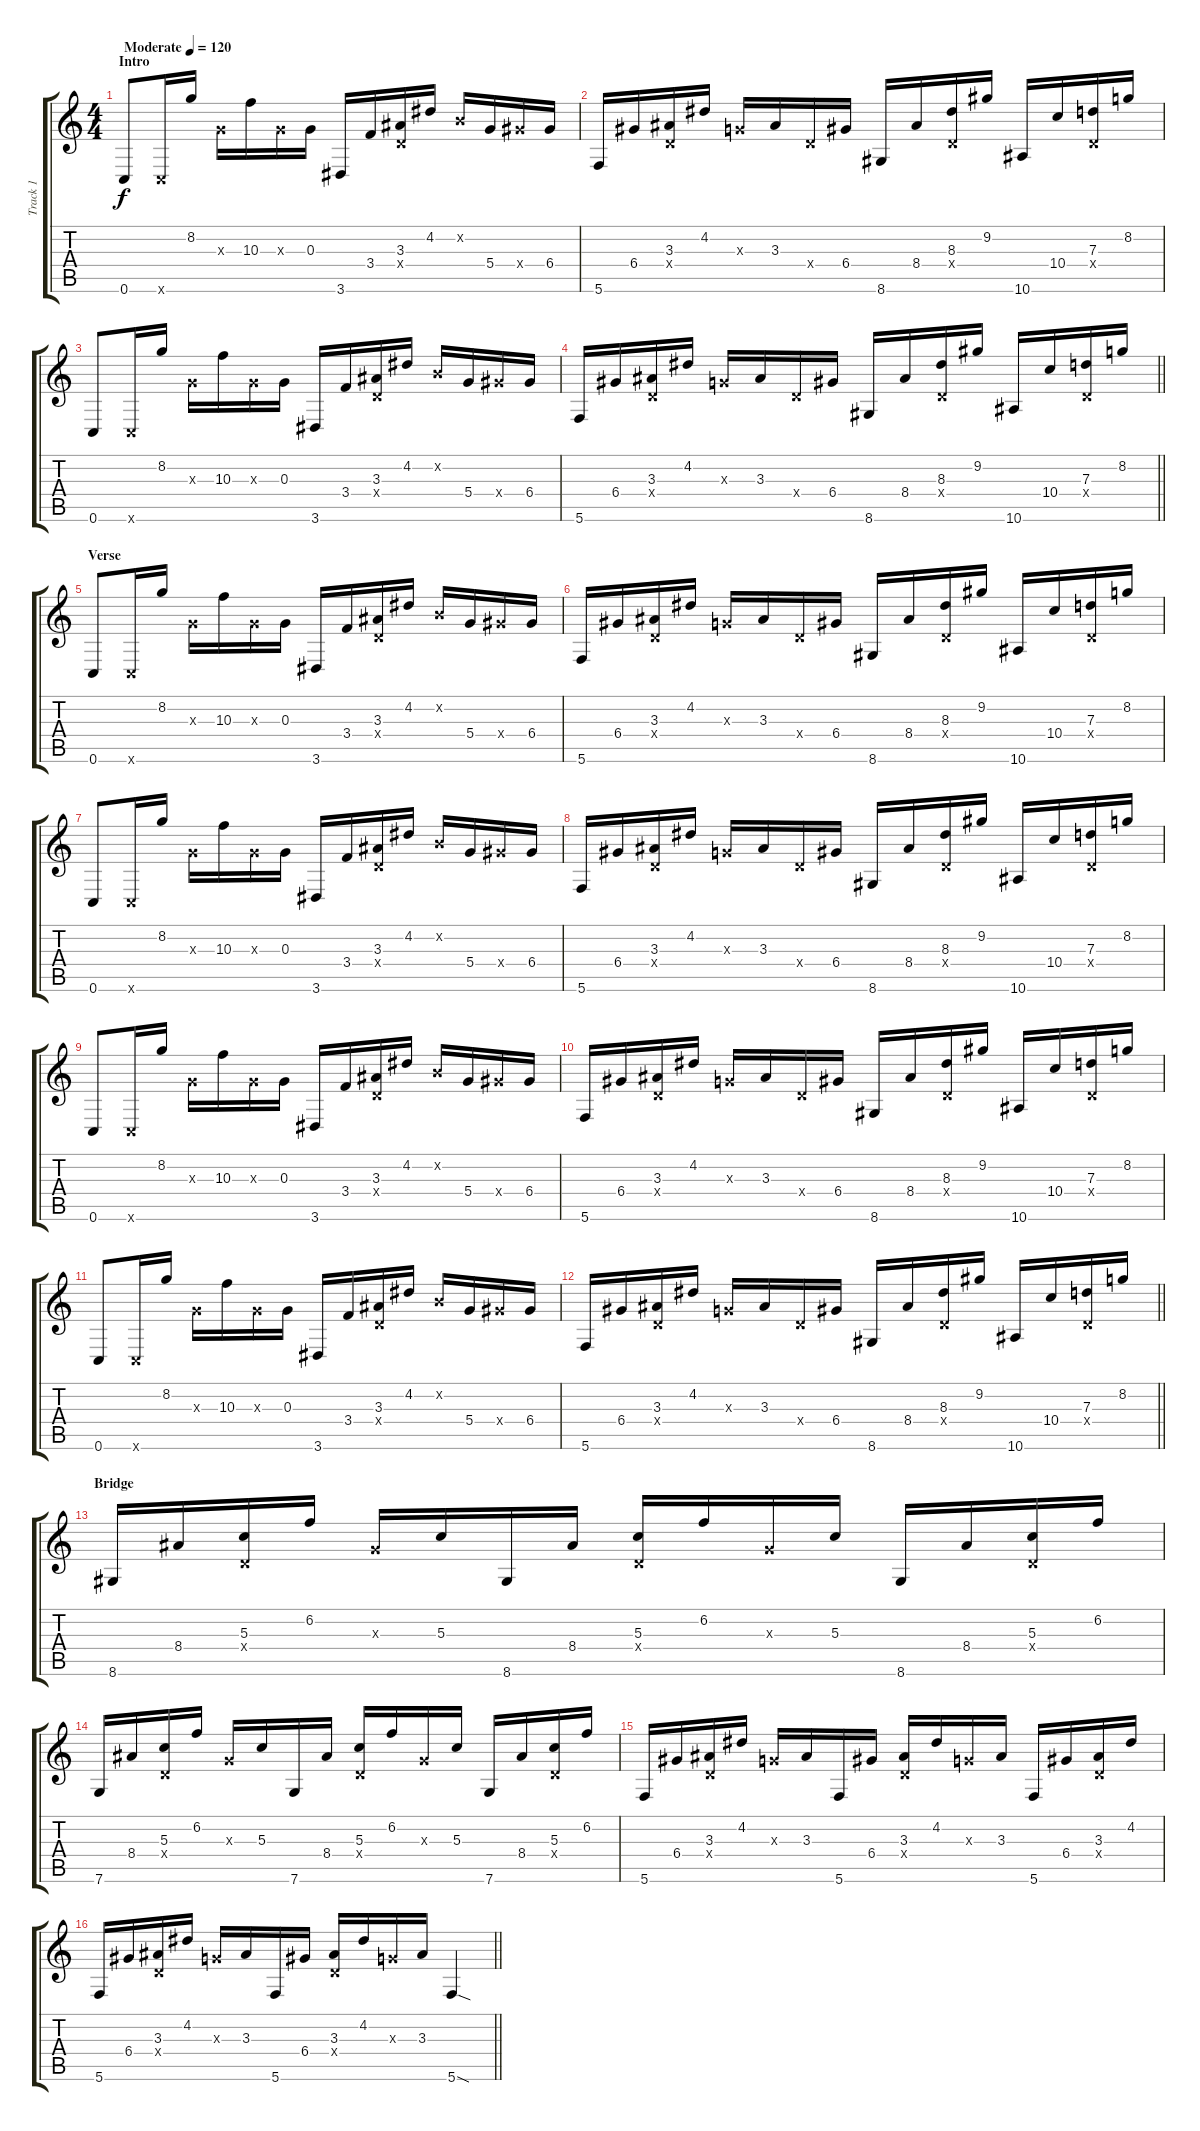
\track ("Track 1" "Track 1") {instrument acousticguitarsteel}
\staff {score tabs}
\tuning (E4 B3 G3 D3 A2 C2) {hide}
\ts (4 4)
\section ("" "Intro")
\tempo (120 "Moderate")
\clef g2
\ks c
0.6.8{dy f instrument acousticguitarsteel} 0.6{x}.16 8.2.16 0.3{x}.16 10.3.16 0.3{x}.16 0.3.16 3.6.16 3.4.16 (3.3 0.4{x}).16 4.2.16 0.2{x}.16 5.4.16 6.4{x}.16 6.4.16 |
5.6.16 6.4.16 (3.3 0.4{x}).16 4.2.16 0.3{x}.16 3.3.16 0.4{x}.16 6.4.16 8.6.16 8.4.16 (8.3 0.4{x}).16 9.2.16 10.6.16 10.4.16 (7.3 0.4{x}).16 8.2.16 |
0.6.8 0.6{x}.16 8.2.16 0.3{x}.16 10.3.16 0.3{x}.16 0.3.16 3.6.16 3.4.16 (3.3 0.4{x}).16 4.2.16 0.2{x}.16 5.4.16 6.4{x}.16 6.4.16 |
\barLineRight lightlight
5.6.16 6.4.16 (3.3 0.4{x}).16 4.2.16 0.3{x}.16 3.3.16 0.4{x}.16 6.4.16 8.6.16 8.4.16 (8.3 0.4{x}).16 9.2.16 10.6.16 10.4.16 (7.3 0.4{x}).16 8.2.16 |
\section ("" "Verse")
0.6.8 0.6{x}.16 8.2.16 0.3{x}.16 10.3.16 0.3{x}.16 0.3.16 3.6.16 3.4.16 (3.3 0.4{x}).16 4.2.16 0.2{x}.16 5.4.16 6.4{x}.16 6.4.16 |
5.6.16 6.4.16 (3.3 0.4{x}).16 4.2.16 0.3{x}.16 3.3.16 0.4{x}.16 6.4.16 8.6.16 8.4.16 (8.3 0.4{x}).16 9.2.16 10.6.16 10.4.16 (7.3 0.4{x}).16 8.2.16 |
0.6.8 0.6{x}.16 8.2.16 0.3{x}.16 10.3.16 0.3{x}.16 0.3.16 3.6.16 3.4.16 (3.3 0.4{x}).16 4.2.16 0.2{x}.16 5.4.16 6.4{x}.16 6.4.16 |
5.6.16 6.4.16 (3.3 0.4{x}).16 4.2.16 0.3{x}.16 3.3.16 0.4{x}.16 6.4.16 8.6.16 8.4.16 (8.3 0.4{x}).16 9.2.16 10.6.16 10.4.16 (7.3 0.4{x}).16 8.2.16 |
0.6.8 0.6{x}.16 8.2.16 0.3{x}.16 10.3.16 0.3{x}.16 0.3.16 3.6.16 3.4.16 (3.3 0.4{x}).16 4.2.16 0.2{x}.16 5.4.16 6.4{x}.16 6.4.16 |
5.6.16 6.4.16 (3.3 0.4{x}).16 4.2.16 0.3{x}.16 3.3.16 0.4{x}.16 6.4.16 8.6.16 8.4.16 (8.3 0.4{x}).16 9.2.16 10.6.16 10.4.16 (7.3 0.4{x}).16 8.2.16 |
0.6.8 0.6{x}.16 8.2.16 0.3{x}.16 10.3.16 0.3{x}.16 0.3.16 3.6.16 3.4.16 (3.3 0.4{x}).16 4.2.16 0.2{x}.16 5.4.16 6.4{x}.16 6.4.16 |
\barLineRight lightlight
5.6.16 6.4.16 (3.3 0.4{x}).16 4.2.16 0.3{x}.16 3.3.16 0.4{x}.16 6.4.16 8.6.16 8.4.16 (8.3 0.4{x}).16 9.2.16 10.6.16 10.4.16 (7.3 0.4{x}).16 8.2.16 |
\section ("" "Bridge")
8.6.16 8.4.16 (5.3 0.4{x}).16 6.2.16 0.3{x}.16 5.3.16 8.6.16 8.4.16 (5.3 0.4{x}).16 6.2.16 0.3{x}.16 5.3.16 8.6.16 8.4.16 (5.3 0.4{x}).16 6.2.16 |
7.6.16 8.4.16 (5.3 0.4{x}).16 6.2.16 0.3{x}.16 5.3.16 7.6.16 8.4.16 (5.3 0.4{x}).16 6.2.16 0.3{x}.16 5.3.16 7.6.16 8.4.16 (5.3 0.4{x}).16 6.2.16 |
5.6.16 6.4.16 (3.3 0.4{x}).16 4.2.16 0.3{x}.16 3.3.16 5.6.16 6.4.16 (3.3 0.4{x}).16 4.2.16 0.3{x}.16 3.3.16 5.6.16 6.4.16 (3.3 0.4{x}).16 4.2.16 |
\barLineRight lightlight
5.6.16 6.4.16 (3.3 0.4{x}).16 4.2.16 0.3{x}.16 3.3.16 5.6.16 6.4.16 (3.3 0.4{x}).16 4.2.16 0.3{x}.16 3.3.16 5.6{sod}.4
